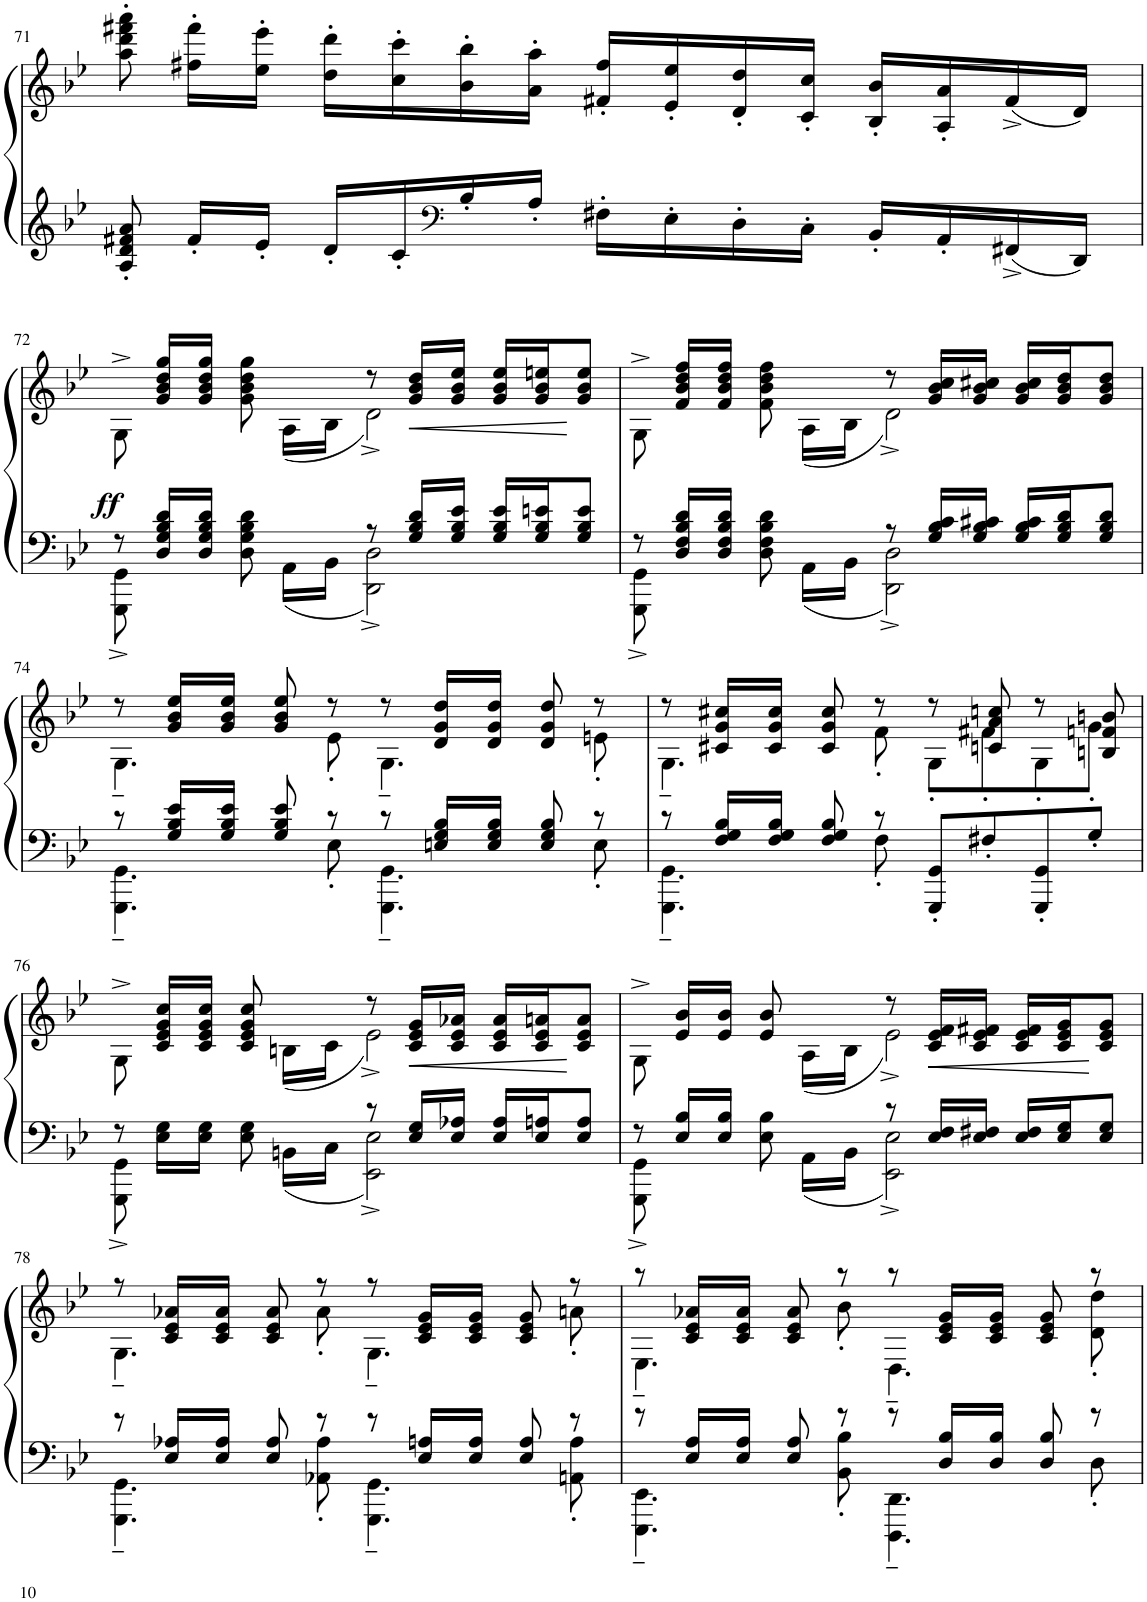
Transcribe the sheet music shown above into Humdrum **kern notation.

**kern	**kern	**dynam
*part1	*part1	*part1
*staff2	*staff1	*staff1/2
*I"Piano	*	*
*I'Pno	*	*
!!LO:PB:g=z
*clefG2	*clefG2	*
*k[b-e-]	*k[b-e-]	*
*M4/4	*M4/4	*
*met(c)	*met(c)	*
=71	=71	=71
8A/' 8d/' 8f#X/' 8a/'	8aa\' 8ddd\' 8fff#X\' 8aaa\'	.
16f#'/LL	16ff#X\' 16fff#\'LL	.
16e-'/JJ	16ee-\' 16eee-\'JJ	.
16d'/LL	16dd\' 16ddd\'LL	.
16c'/	16cc\' 16ccc\'	.
*clefF4	*	*
16B-'/	16b-\' 16bb-\'	.
16A'/JJ	16a\' 16aa\'JJ	.
16F#X'\LL	16f#X/' 16ff#/'LL	.
16E-'\	16e-/' 16ee-/'	.
16D'\	16d/' 16dd/'	.
16C'\JJ	16c/' 16cc/'JJ	.
16BB-'/LL	16B-/' 16b-/'LL	.
16AA'/	16A/' 16a/'	.
16FF#X^/	(16f#^/	.
16DD/JJ	16d/JJ)	.
!!LO:LB:g=z
=72	=72	=72
*^	*^	*
!	!	!	!	!LO:DY:b
8r	8GGG\^ 8GG\^	8G^\	2ryy	ff
16D/ 16G/ 16B-/ 16d/LL	4.ryy	16g/ 16b-/ 16dd/ 16gg/LL	.	.
16D/ 16G/ 16B-/ 16d/JJ	.	16g/ 16b-/ 16dd/ 16gg/JJ	.	.
8D\ 8G\ 8B-\ 8d\	.	8g\ 8b-\ 8dd\ 8gg\	.	.
16AA\LL	.	(16A\LL	.	.
16BB-\JJ	.	16B-\JJ	.	.
8r	2DD\^ 2D\^	8r	2d^\)	.
!	!	!	!	!LO:HP:b
16G/ 16B-/ 16d/LL	.	16g/ 16b-/ 16dd/LL	.	<
16G/ 16B-/ 16e-/JJ	.	16g/ 16b-/ 16ee-/JJ	.	.
16G/ 16B-/ 16e-/LL	.	16g/ 16b-/ 16ee-/LL	.	.
16G/ 16B-/ 16en/J	.	16g/ 16b-/ 16een/J	.	.
8G/ 8B-/ 8e/J	.	8g/ 8b-/ 8ee/J	.	[
=73	=73	=73	=73	=73
8r	8GGG\^ 8GG\^	8G^\	2ryy	.
16D/ 16F/ 16B-/ 16d/LL	4.ryy	16f/ 16b-/ 16dd/ 16ff/LL	.	.
16D/ 16F/ 16B-/ 16d/JJ	.	16f/ 16b-/ 16dd/ 16ff/JJ	.	.
8D\ 8F\ 8B-\ 8d\	.	8f\ 8b-\ 8dd\ 8ff\	.	.
16AA\LL	.	(16A\LL	.	.
16BB-\JJ	.	16B-\JJ	.	.
8r	2DD\^ 2D\^	8r	2d^\)	.
16G/ 16B-/ 16c/LL	.	16g/ 16b-/ 16cc/LL	.	.
16G/ 16B-/ 16c#X/JJ	.	16g/ 16b-/ 16cc#X/JJ	.	.
16G/ 16B-/ 16c#/LL	.	16g/ 16b-/ 16cc#/LL	.	.
16G/ 16B-/ 16d/J	.	16g/ 16b-/ 16dd/J	.	.
8G/ 8B-/ 8d/J	.	8g/ 8b-/ 8dd/J	.	.
!!LO:LB:g=z	!!
=74	=74	=74	=74	=74
8r	4.GGG\~ 4.GG\~	8r	4.G~\	.
16G/ 16B-/ 16e-/LL	.	16g/ 16b-/ 16ee-/LL	.	.
16G/ 16B-/ 16e-/JJ	.	16g/ 16b-/ 16ee-/JJ	.	.
8G/ 8B-/ 8e-/	.	8g/ 8b-/ 8ee-/	.	.
8r	8E-'\	8r	8e-'\	.
8r	4.GGG\~ 4.GG\~	8r	4.G~\	.
16En/ 16G/ 16B-/LL	.	16d/ 16g/ 16dd/LL	.	.
16E/ 16G/ 16B-/JJ	.	16d/ 16g/ 16dd/JJ	.	.
8E/ 8G/ 8B-/	.	8d/ 8g/ 8dd/	.	.
8r	8E'\	8r	8en'\	.
=75	=75	=75	=75	=75
8r	4.GGG\~ 4.GG\~	8r	4.G~\	.
16F/ 16G/ 16B-/LL	.	16c#X/ 16g/ 16cc#X/LL	.	.
16F/ 16G/ 16B-/JJ	.	16c#/ 16g/ 16cc#/JJ	.	.
8F/ 8G/ 8B-/	.	8c#/ 8g/ 8cc#/	.	.
8r	8F'\	8r	8f'\	.
8GGG/' 8GG/'L	2ryy	8r	8G'\L	.
8F#X'/	.	8cn/ 8a/ 8ccn/	8f#X'\	.
8GGG/' 8GG/'	.	8r	8G'\	.
8G'/J	.	8Bn/ 8fn/ 8bn/	8g'\J	.
!!LO:LB:g=z	!!
=76	=76	=76	=76	=76
8r	8GGG\^ 8GG\^	8G^\	2ryy	.
16E-\ 16G\LL	4.ryy	16c/ 16e-/ 16g/ 16cc/LL	.	.
16E-\ 16G\JJ	.	16c/ 16e-/ 16g/ 16cc/JJ	.	.
8E-\ 8G\	.	8c/ 8e-/ 8g/ 8cc/	.	.
16BBn\LL	.	(16Bn\LL	.	.
16C\JJ	.	16c\JJ	.	.
8r	2EE-\^ 2E-\^	8r	2e-^\)	.
!	!	!	!	!LO:HP:b
16E-/ 16G/LL	.	16c/ 16e-/ 16g/LL	.	<
16E-/ 16A-X/JJ	.	16c/ 16e-/ 16a-X/JJ	.	.
16E-/ 16A-/LL	.	16c/ 16e-/ 16a-/LL	.	.
16E-/ 16An/J	.	16c/ 16e-/ 16an/J	.	.
8E-/ 8A/J	.	8c/ 8e-/ 8a/J	.	[
=77	=77	=77	=77	=77
8r	8GGG\^ 8GG\^	8G^\	2ryy	.
16E-/ 16B-/LL	4.ryy	16e-/ 16b-/LL	.	.
16E-/ 16B-/JJ	.	16e-/ 16b-/JJ	.	.
8E-\ 8B-\	.	8e-/ 8b-/	.	.
16AA\LL	.	(16A\LL	.	.
16BB-\JJ	.	16B-\JJ	.	.
8r	2EE-\^ 2E-\^	8r	2e-^\)	.
!	!	!	!	!LO:HP:b
16E-/ 16F/LL	.	16c/ 16e-/ 16f/LL	.	<
16E-/ 16F#X/JJ	.	16c/ 16e-/ 16f#X/JJ	.	.
16E-/ 16F#/LL	.	16c/ 16e-/ 16f#/LL	.	.
16E-/ 16G/J	.	16c/ 16e-/ 16g/J	.	.
8E-/ 8G/J	.	8c/ 8e-/ 8g/J	.	[
!!LO:LB:g=z	!!
=78	=78	=78	=78	=78
8r	4.GGG\~ 4.GG\~	8r	4.G~\	.
16E-/ 16A-X/LL	.	16c/ 16e-/ 16a-X/LL	.	.
16E-/ 16A-/JJ	.	16c/ 16e-/ 16a-/JJ	.	.
8E-/ 8A-/	.	8c/ 8e-/ 8a-/	.	.
8r	8AA-X\' 8A-\'	8r	8a-'\	.
8r	4.GGG\~ 4.GG\~	8r	4.G~\	.
16E-/ 16An/LL	.	16c/ 16e-/ 16g/LL	.	.
16E-/ 16A/JJ	.	16c/ 16e-/ 16g/JJ	.	.
8E-/ 8A/	.	8c/ 8e-/ 8g/	.	.
8r	8AAn\' 8A\'	8r	8an'\	.
=79	=79	=79	=79	=79
8r	4.EEE-\~ 4.EE-\~	8r	4.E-~\	.
16E-/ 16A/LL	.	16c/ 16e-/ 16a-X/LL	.	.
16E-/ 16A/JJ	.	16c/ 16e-/ 16a-/JJ	.	.
8E-/ 8A/	.	8c/ 8e-/ 8a-/	.	.
8r	8BB-\' 8B-\'	8r	8b-'\	.
8r	4.DDD\~ 4.DD\~	8r	4.D~\	.
16D/ 16B-/LL	.	16c/ 16e-/ 16g/LL	.	.
16D/ 16B-/JJ	.	16c/ 16e-/ 16g/JJ	.	.
8D/ 8B-/	.	8c/ 8e-/ 8g/	.	.
8r	8D'\	8r	8d\' 8dd\'	.
*v	*v	*	*	*
*	*v	*v	*
=	=	=
*-	*-	*-
